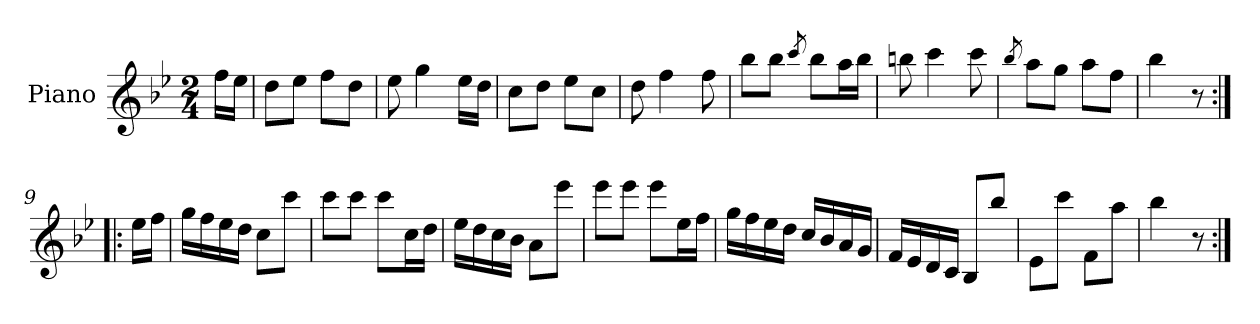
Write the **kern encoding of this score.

**kern
*part1
*staff1
*I"Piano
*I'Pno.
*clefG2
*k[b-e-]
*M2/4
=
16ff\LL
16ee-\JJ
=1
8dd\L
8ee-\J
8ff\L
8dd\J
=2
8ee-\
4gg\
16ee-\LL
16dd\JJ
=3
8cc\L
8dd\J
8ee-\L
8cc\J
=4
8dd\
4ff\
8ff\
=5
8bb-\L
8bb-\J
8qccc/
8bb-\L
16aa\L
16bb-\JJ
=6
8bbn\
4ccc\
8ccc\
=7
8qbb-/
8aa\L
8gg\J
8aa\L
8ff\J
=8
4bb-\
8r
=9:|!|:
16ee-\LL
16ff\JJ
=10
16gg\LL
16ff\
16ee-\
16dd\JJ
8cc\L
8ccc\J
=11
8ccc\L
8ccc\J
8ccc\L
16cc\L
16dd\JJ
=12
16ee-\LL
16dd\
16cc\
16b-\JJ
8a\L
8eee-\J
=13
8eee-\L
8eee-\J
8eee-\L
16ee-\L
16ff\JJ
=14
16gg\LL
16ff\
16ee-\
16dd\JJ
16cc/LL
16b-/
16a/
16g/JJ
=15
16f/LL
16e-/
16d/
16c/JJ
8B-/L
8bb-/J
=16
8e-\L
8ccc\J
8f\L
8aa\J
=17
4bb-\
8r
=:|!
*-
